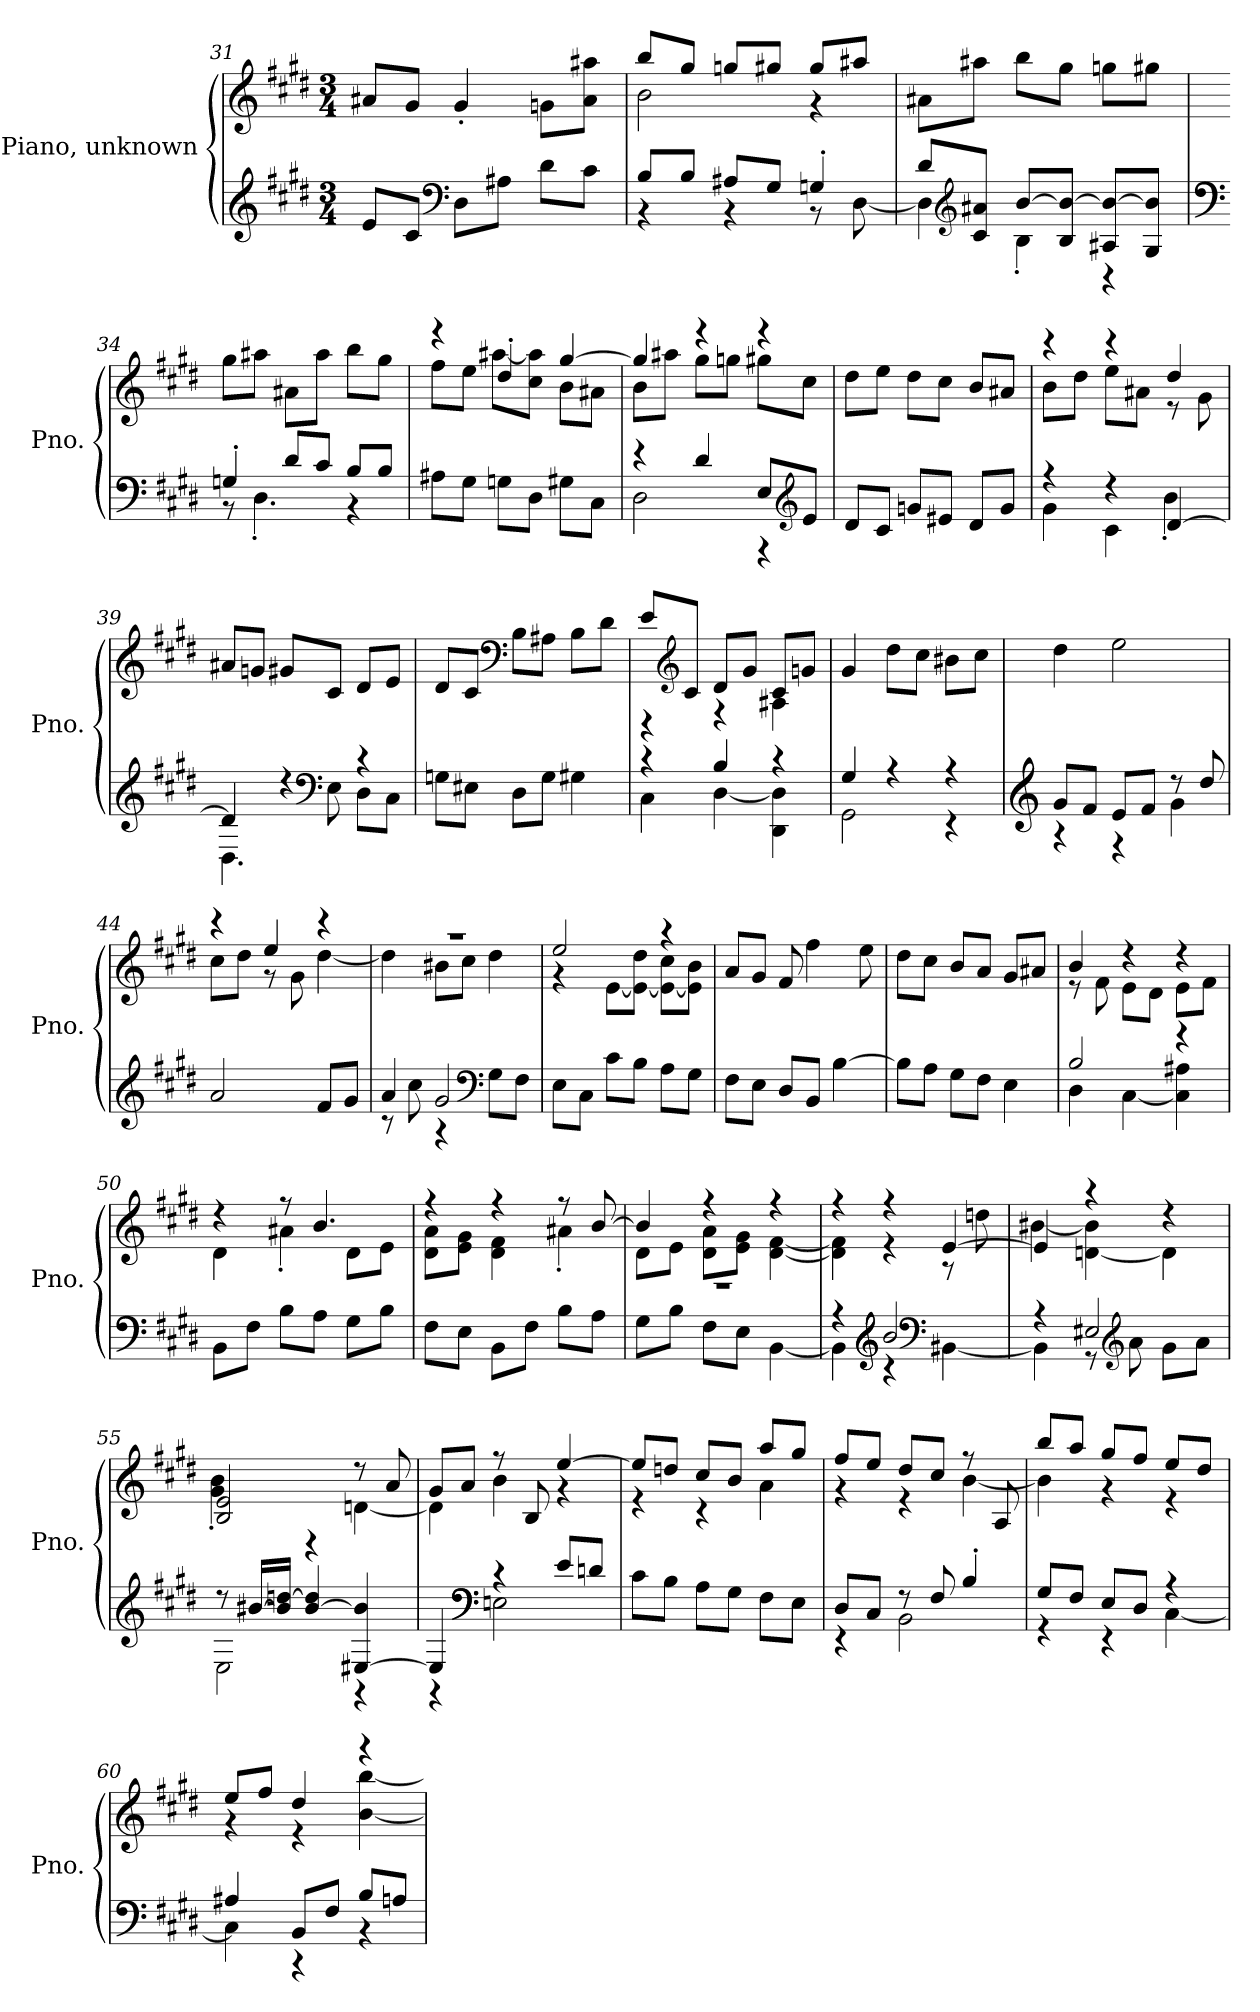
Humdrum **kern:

**kern	**kern
*part1	*part1
*staff2	*staff1
*I"Piano, unknown	*
*I'Pno.	*
*clefG2	*clefG2
*k[f#c#g#d#]	*k[f#c#g#d#]
*M3/4	*M3/4
=31	=31
8e/L	8a#X/L
8c#/J	8g#/J
*clefF4	*
8D#\L	4g#'/
8A#X\J	.
8d#\L	8gn\L
8c#\J	8a#\ 8aa#X\J
=32	=32
*^	*^
8B/L	4r	8bb/L	2b\
8B/J	.	8gg#/J	.
8A#X/L	4r	8ggn/L	.
8G#/J	.	8gg#X/J	.
4Gn'/	8r	8gg#/L	4r
.	[8D#\	8aa#X/J	.
*	*	*v	*v
!!LO:LB:g=z
=33	=33	=33
8d#/L	4D#\]	8a#X\L
*clefG2	*	*
8c#/ 8a#X/J	.	8aa#X\J
[8b/L	4B'\	8bb\L
8B/ 8b/_J	.	8gg#\J
8A#X/ 8b/_L	4r	8ggn\L
8G#/ 8b/]J	.	8gg#X\J
=34	=34	=34
*clefF4	*	*
4Gn'/	8r	8gg#\L
.	4.D#'\	8aa#X\J
8d#/L	.	8a#X\L
8c#/J	.	8aa#\J
8B/L	4r	8bb\L
8B/J	.	8gg#\J
*v	*v	*
=35	=35
*	*^
8A#X\L	4r	8ff#\L
8G#\J	.	8ee\J
8Gn\L	4dd#'/	[8aa#X\L
8D#\J	.	8cc#\ 8aa#\]J
8G#X\L	[4gg#/	8b\L
8C#\J	.	8a#X\J
!!LO:LB:g=z	!!
=36	=36	=36
*^	*	*
4r	2D#\	4gg#/]	8b\L
.	.	.	8aa#X\J
4d#/	.	4r	8gg#\L
.	.	.	8ggn\J
8E/L	4r	4r	8gg#X\L
*clefG2	*	*	*
8e/J	.	.	8cc#\J
*v	*v	*	*
*	*v	*v
=37	=37
8d#/L	8dd#\L
8c#/J	8ee\J
8gn/L	8dd#\L
8e#X/J	8cc#\J
8d#/L	8b/L
8g/J	8a#X/J
=38	=38
*^	*^
4r	4g#\	4r	8b\L
.	.	.	8dd#\J
4r	4c#\	4r	8ee\L
.	.	.	8a#X\J
[4d#/	4b'\	4dd#/	8r
.	.	.	8g#\
*	*	*v	*v
=39	=39	=39
4d#/]	4.D#\	8a#X/L
.	.	8gn/J
4r	.	8g#X/L
*clefF4	*	*
.	8E\	8c#/J
4r	8D#\L	8d#/L
.	8C#\J	8e/J
*v	*v	*
!!LO:LB:g=z
=40	=40
8Gn\L	8d#/L
8E#X\J	8c#/J
*	*clefF4
8D#\L	8B\L
8G\J	8A#X\J
4G#X\	8B\L
.	8d#\J
=41	=41
*^	*^
4r	4C#\	8e/L	4r
*	*	*clefG2	*
.	.	8c#/J	.
4B/	[4D#\	8d#/L	4r
.	.	8g#/J	.
4r	4DD#\ 4D#\]	8c#/L	4A#X\
.	.	8gn/J	.
*	*	*v	*v
=42	=42	=42
4G#/	2GG#\	4g#/
4r	.	8dd#\L
.	.	8cc#\J
4r	4r	8b#X\L
.	.	8cc#\J
=43	=43	=43
*clefG2	*	*
8g#/L	4r	4dd#\
8f#/J	.	.
8e/L	4r	2ee\
8f#/J	.	.
8r	4g#\	.
8dd#/	.	.
*v	*v	*
!!LO:LB:g=z
=44	=44
*	*^
2a/	4r	8cc#\L
.	.	8dd#\J
.	4ee/	8r
.	.	8g#\
8f#/L	4r	[4dd#\
8g#/J	.	.
=45	=45	=45
*^	*	*
4a/	8r	2.r	4dd#\]
.	8cc#\	.	.
2g#/	4r	.	8b#X\L
.	.	.	8cc#\J
*clefF4	*	*	*
.	8G#\L	.	4dd#\
.	8F#\J	.	.
*v	*v	*	*
=46	=46	=46
8E\L	2ee/	4r
8C#\J	.	.
8c#\L	.	[8e\L
8B\J	.	8e\_ 8dd#\J
8A\L	4r	8e\_ 8cc#\L
8G#\J	.	8e\] 8b\J
*	*v	*v
=47	=47
8F#\L	8a/L
8E\J	8g#/J
8D#/L	8f#/
8BB/J	4ff#\
[4B\	.
.	8ee\
=48	=48
8B\L]	8dd#\L
8A\J	8cc#\J
8G#\L	8b/L
8F#\J	8a/J
4E\	8g#/L
.	8a#X/J
!!LO:LB:g=z
=49	=49
*^	*^
2B/	4D#\	4b/	8r
.	.	.	8f#\
.	[4C#\	4r	8e\L
.	.	.	8d#\J
4r	4C#\] 4A#X\	4r	8e\L
.	.	.	8f#\J
*v	*v	*	*
=50	=50	=50
8BB\L	4r	4d#\
8F#\J	.	.
8B\L	8r	4a#X'\
8A\J	4.b/	.
8G#\L	.	8d#\L
8B\J	.	8e\J
=51	=51	=51
8F#\L	4r	8d#\ 8a\L
8E\J	.	8e\ 8g#\J
8BB\L	4r	4d#\ 4f#\
8F#\J	.	.
8B\L	8r	4a#X'\
8A\J	[8b/	.
=52	=52	=52
*^	*	*
2.r	8G#\L	4b/]	8d#\L
.	8B\J	.	8e\J
.	8F#\L	4r	8d#\ 8a\L
.	8E\J	.	8e\ 8g#\J
.	[4BB\	4r	[4d#\ [4f#\
=53	=53	=53	=53
4r	4BB\]	4r	4d#\] 4f#\]
*clefG2	*	*	*
2b/	4r	4r	4r
*clefF4	*	*	*
.	[4BB#X\	[4e/	8r
.	.	.	8ddn\
!!LO:PB:g=z	!!
=54	=54	=54	=54
4r	4BB#\]	4e/]	[4b#X\
2E#X/	8r	4r	[4dn\ 4b#\]
*clefG2	*	*	*
.	8a\	.	.
.	8g#\L	4r	4d\]
.	8a\J	.	.
=55	=55	=55	=55
8r	2E\	2B/ 2e/	4g#\' 4b\'
[16b#X/LL	.	.	.
16b#/] [16ddn/JJ	.	.	.
[4b#/ 4dd/]	.	.	4r
[4E#X/ 4b#/]	4r	8r	[4dn\
.	.	8a/	.
=56	=56	=56	=56
4E#/]	4r	8g#/L	4d\]
.	.	8a/J	.
*clefF4	*	*	*
4r	2En\	8r	4b\
.	.	8B/	.
8e/L	.	[4ee/	4r
8dn/J	.	.	.
*v	*v	*	*
=57	=57	=57
8c#\L	8ee/L]	4r
8B\J	8ddn/J	.
8A\L	8cc#/L	4r
8G#\J	8b/J	.
8F#\L	8aa/L	4a\
8E\J	8gg#/J	.
!!LO:LB:g=z	!!
=58	=58	=58
*^	*	*
8D#/L	4r	8ff#/L	4r
8C#/J	.	8ee/J	.
8r	2BB\	8dd#/L	4r
8F#/	.	8cc#/J	.
4B'/	.	8r	[4b\
.	.	8A/	.
=59	=59	=59	=59
8G#/L	4r	8bb/L	4b\]
8F#/J	.	8aa/J	.
8E/L	4r	8gg#/L	4r
8D#/J	.	8ff#/J	.
4r	[4C#\	8ee/L	4r
.	.	8dd#/J	.
=60	=60	=60	=60
4A#X/	4C#\]	8ee/L	4r
.	.	8ff#/J	.
8BB/L	4r	4dd#/	4r
8F#/J	.	.	.
8B/L	4r	4r	[4b\ [4bb\
8An/J	.	.	.
*v	*v	*	*
*	*v	*v
=	=
*-	*-
